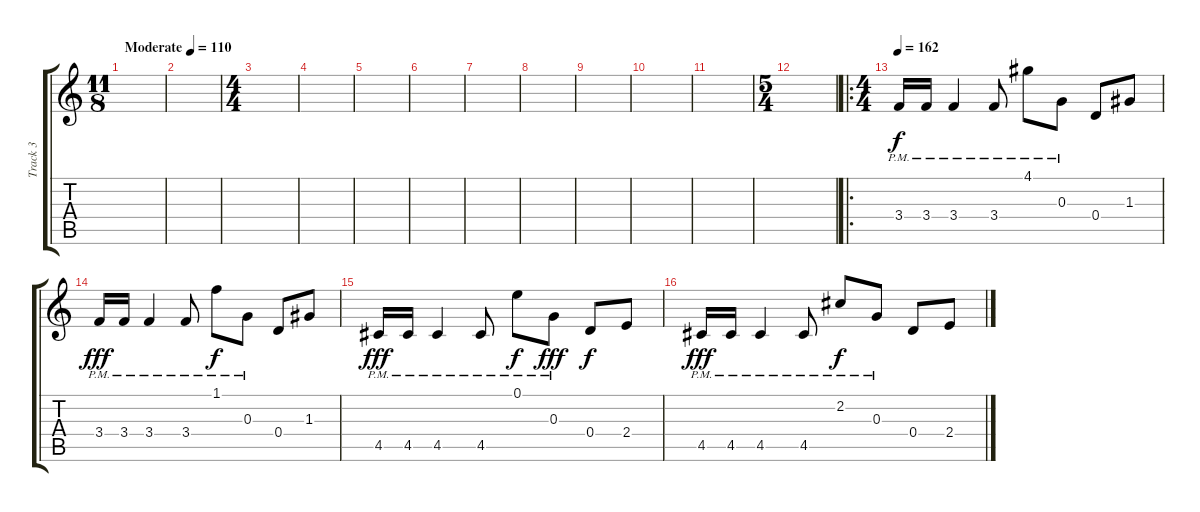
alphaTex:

\track ("Track 3" "Track 3") {instrument distortionguitar}
\staff {score tabs}
\tuning (E4 B3 G3 D3 A2 E2) {hide}
\ts (11 8)
\tempo (110 "Moderate")
\clef g2
\ks c
|
|
\ts (4 4)
|
|
|
|
|
|
|
|
|
\ts (5 4)
|
\ro
\ts (4 4)
\tempo 162
3.4{pm}.16 3.4{pm}.16 3.4{pm}.4 3.4{pm}.8 4.1{pm}.8 0.3{pm}.8{dy f} 0.4.8 1.3.8 |
3.4{pm}.16{dy fff} 3.4{pm}.16 3.4{pm}.4 3.4{pm}.8 1.1{pm}.8{dy f} 0.3{pm}.8 0.4.8 1.3.8 |
4.5{pm}.16{dy fff} 4.5{pm}.16 4.5{pm}.4 4.5{pm}.8 0.1{pm}.8{dy f} 0.3{pm}.8{dy fff} 0.4.8{dy f} 2.4.8 |
4.5{pm}.16{dy fff} 4.5{pm}.16 4.5{pm}.4 4.5{pm}.8 2.2{pm}.8{dy f} 0.3{pm}.8 0.4.8 2.4.8
